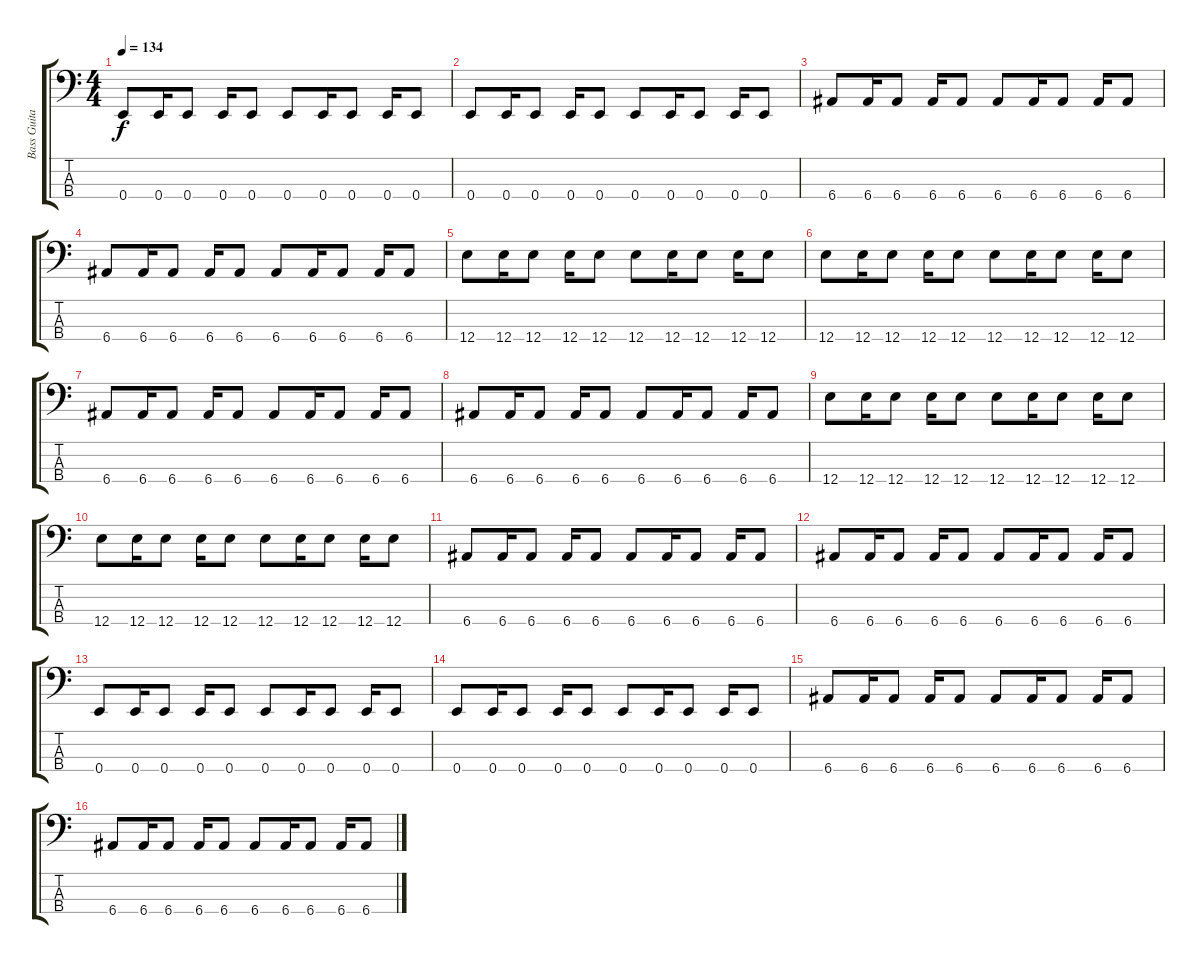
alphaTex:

\track ("Bass Guitar" "Bass Guita") {instrument electricbasspick}
\staff {score tabs}
\tuning (G2 D2 A1 E1) {hide}
\ts (4 4)
\tempo 134
\clef f4
\ks c
0.4.8{dy f} 0.4.16 0.4.8 0.4.16 0.4.8 0.4.8 0.4.16 0.4.8 0.4.16 0.4.8 |
0.4.8 0.4.16 0.4.8 0.4.16 0.4.8 0.4.8 0.4.16 0.4.8 0.4.16 0.4.8 |
6.4.8 6.4.16 6.4.8 6.4.16 6.4.8 6.4.8 6.4.16 6.4.8 6.4.16 6.4.8 |
6.4.8 6.4.16 6.4.8 6.4.16 6.4.8 6.4.8 6.4.16 6.4.8 6.4.16 6.4.8 |
12.4.8 12.4.16 12.4.8 12.4.16 12.4.8 12.4.8 12.4.16 12.4.8 12.4.16 12.4.8 |
12.4.8 12.4.16 12.4.8 12.4.16 12.4.8 12.4.8 12.4.16 12.4.8 12.4.16 12.4.8 |
6.4.8 6.4.16 6.4.8 6.4.16 6.4.8 6.4.8 6.4.16 6.4.8 6.4.16 6.4.8 |
6.4.8 6.4.16 6.4.8 6.4.16 6.4.8 6.4.8 6.4.16 6.4.8 6.4.16 6.4.8 |
12.4.8 12.4.16 12.4.8 12.4.16 12.4.8 12.4.8 12.4.16 12.4.8 12.4.16 12.4.8 |
12.4.8 12.4.16 12.4.8 12.4.16 12.4.8 12.4.8 12.4.16 12.4.8 12.4.16 12.4.8 |
6.4.8 6.4.16 6.4.8 6.4.16 6.4.8 6.4.8 6.4.16 6.4.8 6.4.16 6.4.8 |
6.4.8 6.4.16 6.4.8 6.4.16 6.4.8 6.4.8 6.4.16 6.4.8 6.4.16 6.4.8 |
0.4.8{volume 13 instrument electricguitarmuted} 0.4.16 0.4.8 0.4.16 0.4.8 0.4.8 0.4.16 0.4.8 0.4.16 0.4.8 |
0.4.8 0.4.16 0.4.8 0.4.16 0.4.8 0.4.8 0.4.16 0.4.8 0.4.16 0.4.8 |
6.4.8 6.4.16 6.4.8 6.4.16 6.4.8 6.4.8 6.4.16 6.4.8 6.4.16 6.4.8 |
6.4.8 6.4.16 6.4.8 6.4.16 6.4.8 6.4.8 6.4.16 6.4.8 6.4.16 6.4.8
